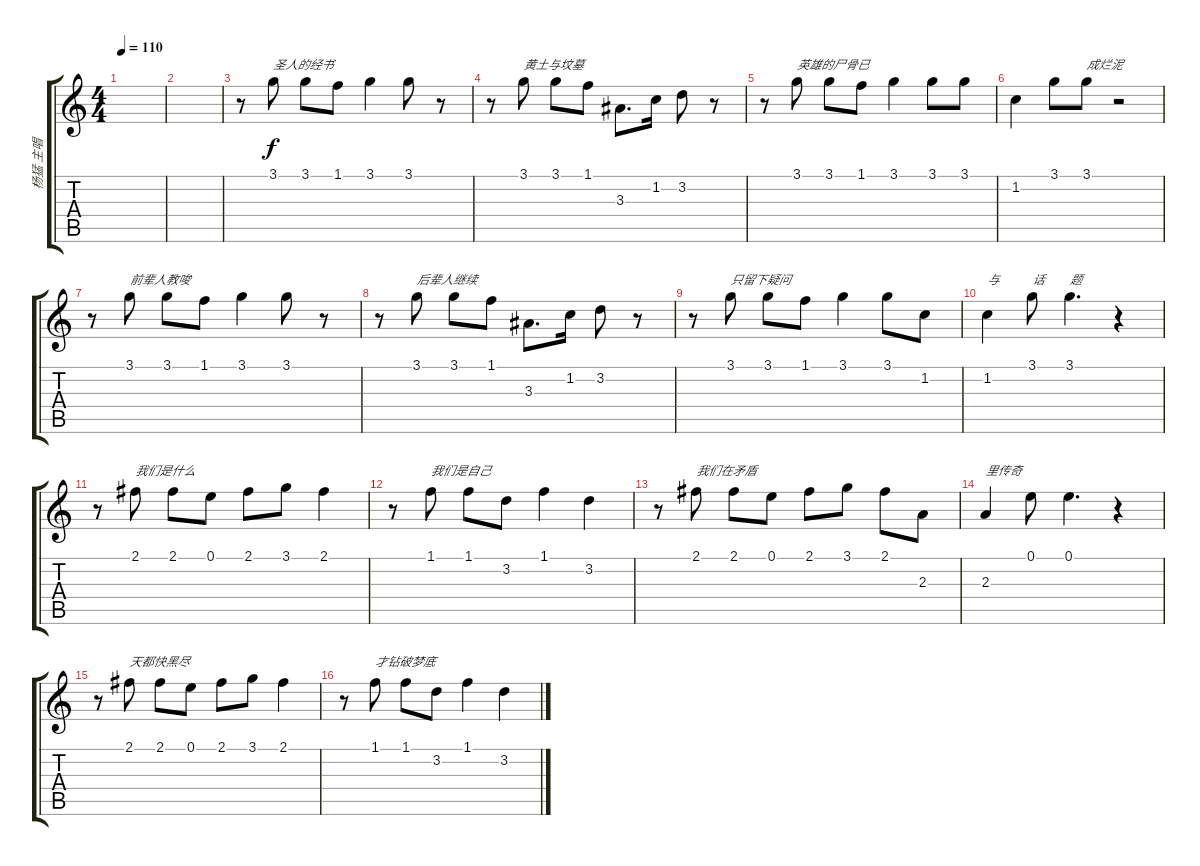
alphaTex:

\track ("杨猛 主唱" "杨猛 主唱") {instrument electricguitarjazz}
\staff {score tabs}
\tuning (E4 B3 G3 D3 A2 E2) {hide}
\ts (4 4)
\tempo 110
\clef g2
\ks c
|
|
r.8 3.1.8{txt "圣人的经书"} 3.1.8 1.1.8 3.1.4 3.1.8 r.8 |
r.8 3.1.8{txt "黄土与坟墓"} 3.1.8 1.1.8 3.3.8{d} 1.2.16 3.2.8 r.8 |
r.8 3.1.8{txt "英雄的尸骨已"} 3.1.8 1.1.8 3.1.4 3.1.8 3.1.8 |
1.2.4 3.1.8 3.1.8{txt "成烂泥"} r.2 |
r.8 3.1.8{txt "前辈人教唆"} 3.1.8 1.1.8 3.1.4 3.1.8 r.8 |
r.8 3.1.8{txt "后辈人继续"} 3.1.8 1.1.8 3.3.8{d} 1.2.16 3.2.8 r.8 |
r.8 3.1.8{txt "只留下疑问"} 3.1.8 1.1.8 3.1.4 3.1.8 1.2.8 |
1.2.4{txt "与"} 3.1.8{txt "话"} 3.1.4{d txt "题"} r.4 |
r.8 2.1.8{txt "我们是什么"} 2.1.8 0.1.8 2.1.8 3.1.8 2.1.4 |
r.8 1.1.8{txt "我们是自己"} 1.1.8 3.2.8 1.1.4 3.2.4 |
r.8 2.1.8{txt "我们在矛盾"} 2.1.8 0.1.8 2.1.8 3.1.8 2.1.8 2.3.8 |
2.3.4{txt "里传奇"} 0.1.8 0.1.4{d} r.4 |
r.8 2.1.8{txt "天都快黑尽"} 2.1.8 0.1.8 2.1.8 3.1.8 2.1.4 |
r.8 1.1.8{txt "才钻破梦底"} 1.1.8 3.2.8 1.1.4 3.2.4
